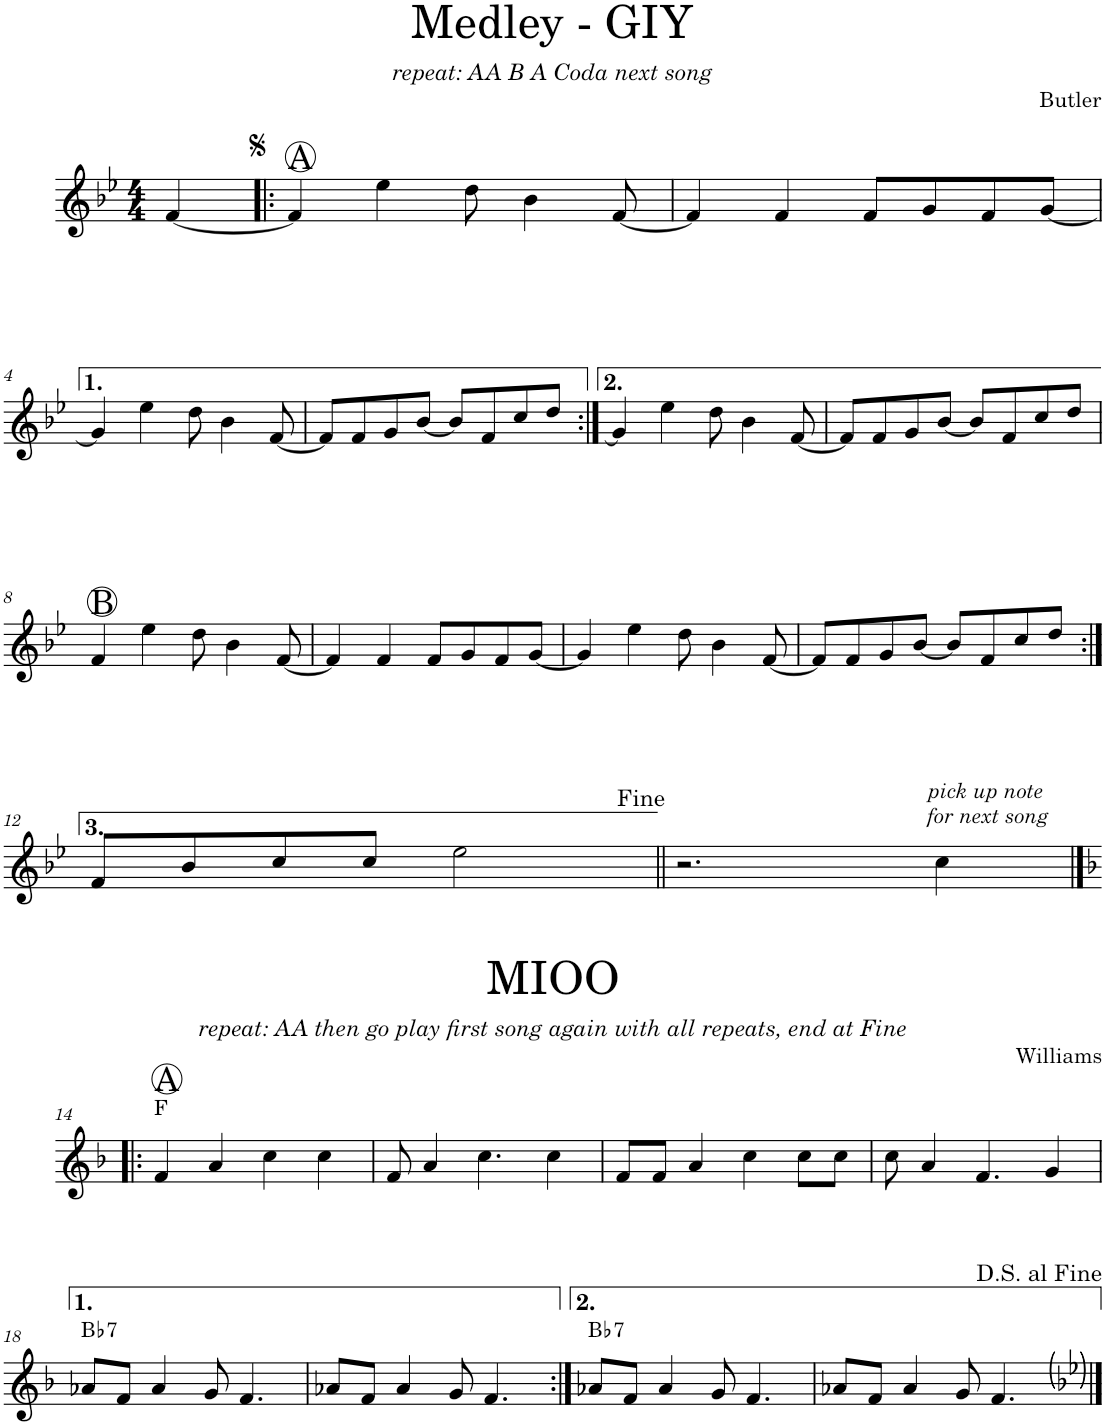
**kern	**harte
*part1	*part1
*staff1	*
*I"Piano	*
*I'Pno.	*
*clefG2	*
*k[b-e-]	*
*M4/4	*
=1	=1
[4f/	.
=2!|:	=2!|:
!LO:TX:a:t=A	!
4f/]	.
4ee-\	.
8dd\	.
4b-\	.
[8f/	.
=3	=3
4f/]	.
4f/	.
8f/L	.
8g/	.
8f/	.
[8g/J	.
!!LO:LB:g=z
=4	=4
4g/]	.
4ee-\	.
8dd\	.
4b-\	.
[8f/	.
=5	=5
8f/L]	.
8f/	.
8g/	.
[8b-/J	.
8b-/L]	.
8f/	.
8cc/	.
8dd/J	.
=6:|!	=6:|!
4g/	.
4ee-\	.
8dd\	.
4b-\	.
[8f/	.
=7	=7
8f/L]	.
8f/	.
8g/	.
[8b-/J	.
8b-/L]	.
8f/	.
8cc/	.
8dd/J	.
!!LO:LB:g=z
=8	=8
!LO:TX:a:t=B	!
4f/	.
4ee-\	.
8dd\	.
4b-\	.
[8f/	.
=9	=9
4f/]	.
4f/	.
8f/L	.
8g/	.
8f/	.
[8g/J	.
=10	=10
4g/]	.
4ee-\	.
8dd\	.
4b-\	.
[8f/	.
=11	=11
8f/L]	.
8f/	.
8g/	.
[8b-/J	.
8b-/L]	.
8f/	.
8cc/	.
8dd/J	.
!!LO:LB:g=z
=12:|!	=12:|!
8f/L	.
8b-/	.
8cc/	.
8cc/J	.
2ee-\	.
=13||	=13||
2.r	.
!LO:TX:a:i:t=pick up note	!
!LO:TX:a:t=for next song	!
4cc\	.
!!LO:LB:g=z
=14|!:	=14|!:
*k[b-]	*
!LO:TX:a:t=A	!
4f/	F:maj
4a/	.
4cc\	.
4cc\	.
=15	=15
8f/	.
4a/	.
4.cc\	.
4cc\	.
=16	=16
8f/L	.
8f/J	.
4a/	.
4cc\	.
8cc\L	.
8cc\J	.
=17	=17
8cc\	.
4a/	.
4.f/	.
4g/	.
!!LO:LB:g=z
=18	=18
!	!LO:H:kt=7
8a-X/L	Bb:7
8f/J	.
4a-/	.
8g/	.
4.f/	.
=19	=19
8a-X/L	.
8f/J	.
4a-/	.
8g/	.
4.f/	.
=20:|!	=20:|!
!	!LO:H:kt=7
8a-X/L	Bb:7
8f/J	.
4a-/	.
8g/	.
4.f/	.
=21	=21
8a-X/L	.
8f/J	.
4a-/	.
8g/	.
4.f/	.
==	==
*-	*-
